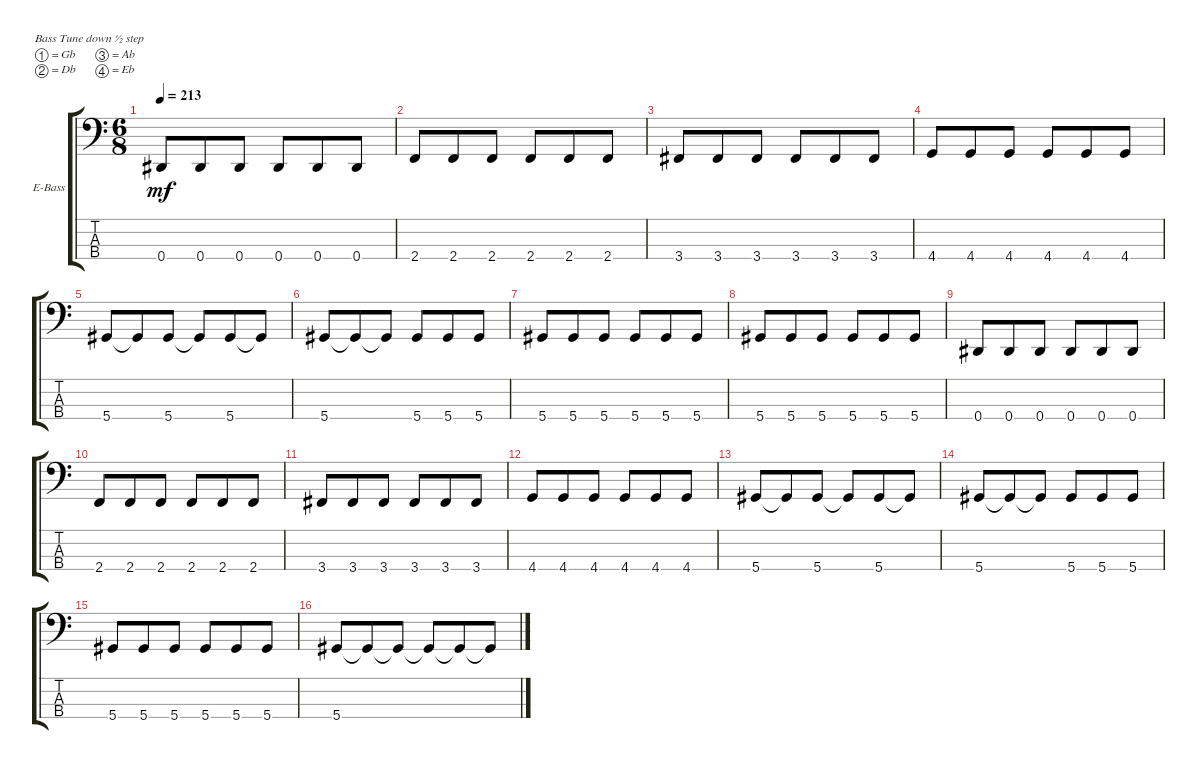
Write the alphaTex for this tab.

\bracketExtendMode groupsimilarinstruments
\firstSystemTrackNameOrientation horizontal
\otherSystemsTrackNameOrientation horizontal
\track ("Electric Bass" "E-Bass") {instrument electricbassfinger}
\staff {score tabs}
\tuning (Gb2 Db2 Ab1 Eb1)
\ts (6 8)
\tempo 213
\clef f4
\ks c
0.4.8{dy mf} 0.4.8 0.4.8 0.4.8 0.4.8 0.4.8 |
2.4.8 2.4.8 2.4.8 2.4.8 2.4.8 2.4.8 |
3.4.8 3.4.8 3.4.8 3.4.8 3.4.8 3.4.8 |
4.4.8 4.4.8 4.4.8 4.4.8 4.4.8 4.4.8 |
5.4.8 5.4{t}.8 5.4.8 5.4{t}.8 5.4.8 5.4{t}.8 |
5.4.8 5.4{t}.8 5.4{t}.8 5.4.8 5.4.8 5.4.8 |
5.4.8 5.4.8 5.4.8 5.4.8 5.4.8 5.4.8 |
5.4.8 5.4.8 5.4.8 5.4.8 5.4.8 5.4.8 |
0.4.8 0.4.8 0.4.8 0.4.8 0.4.8 0.4.8 |
2.4.8 2.4.8 2.4.8 2.4.8 2.4.8 2.4.8 |
3.4.8 3.4.8 3.4.8 3.4.8 3.4.8 3.4.8 |
4.4.8 4.4.8 4.4.8 4.4.8 4.4.8 4.4.8 |
5.4.8 5.4{t}.8 5.4.8 5.4{t}.8 5.4.8 5.4{t}.8 |
5.4.8 5.4{t}.8 5.4{t}.8 5.4.8 5.4.8 5.4.8 |
5.4.8 5.4.8 5.4.8 5.4.8 5.4.8 5.4.8 |
5.4.8 5.4{t}.8 5.4{t}.8 5.4{t}.8 5.4{t}.8 5.4{t}.8
